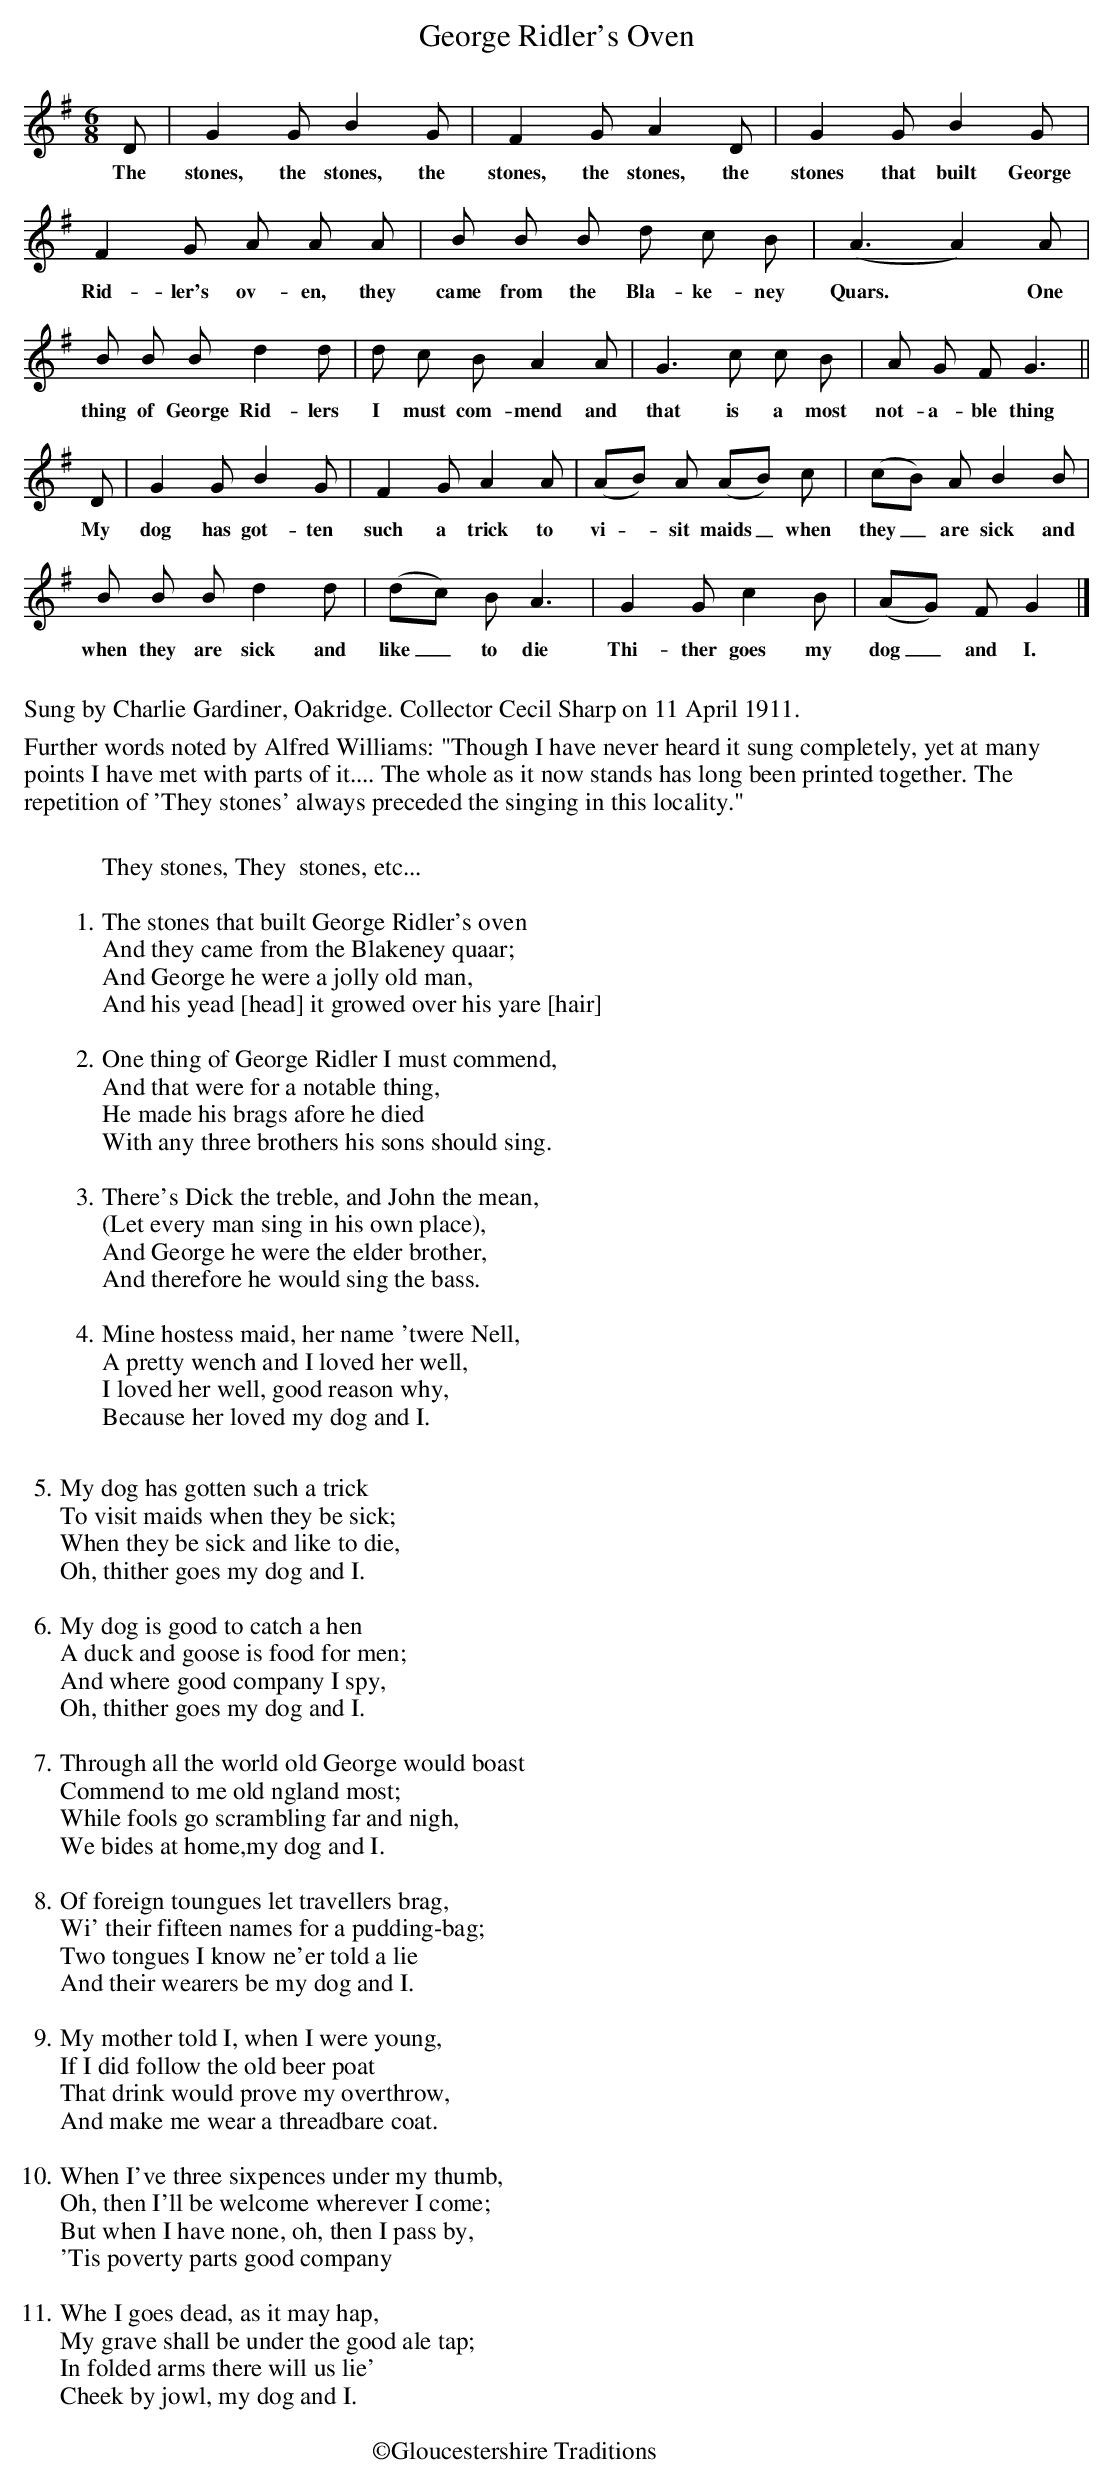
X:1
T:George Ridler's Oven
M:6/8
L:1/8
K:G
D | G2 G B2 G | F2G A2 D |  G2 G B2 G |
w:The stones, the stones, the stones, the stones, the stones that built George
F2 G A A A | B B B d c B | (A3 A2) A |
w: Rid-ler's ov-en, they came from the Bla-ke-ney Quars.* One
B B B d2 d | d c B A2 A | G3 c c B | A G F G3||
w:thing of George Rid-lers I must com- mend and that is a most not-a-ble thing
D | G2 G B2 G | F2 G A2 A | (AB) A (AB) c | (cB) A B2B |
w: My dog has got-ten such a trick to vi - sit maids_ when they_ are sick and
B B B d2 d | (dc) B A3 | G2 G c2 B | (AG) F G2 |]
w:when they are sick and like_ to die Thi-ther goes my dog_ and I.
W:
%%text Sung by Charlie Gardiner, Oakridge. Collector Cecil Sharp on 11 April 1911.
%%begintext fill
%%Further words noted by Alfred Williams: "Though I have never heard it sung completely,
%%yet at many points I have met with parts of it.... The whole as it now stands has long
%%been printed together. The repetition of 'They stones' always preceded the singing in
%%this locality."
%%endtext
W:
W:They stones, They  stones, etc...
W:
W:1.The stones that built George Ridler's oven
W:And they came from the Blakeney quaar;
W:And George he were a jolly old man,
W:And his yead [head] it growed over his yare [hair]
W:
W:2.One thing of George Ridler I must commend,
W:And that were for a notable thing,
W:He made his brags afore he died
W:With any three brothers his sons should sing.
W:
W:3.There's Dick the treble, and John the mean,
W:(Let every man sing in his own place),
W:And George he were the elder brother,
W:And therefore he would sing the bass.
W:
W:4.Mine hostess maid, her name 'twere Nell,
W:A pretty wench and I loved her well,
W:I loved her well, good reason why,
W:Because her loved my dog and I.
W:
W:5. My dog has gotten such a trick
W:To visit maids when they be sick;
W:When they be sick and like to die,
W:Oh, thither goes my dog and I.
W:
W:6.My dog is good to catch a hen
W:A duck and goose is food for men;
W:And where good company I spy,
W:Oh, thither goes my dog and I.
W:
W:7. Through all the world old George would boast
W:Commend to me old ngland most;
W:While fools go scrambling far and nigh,
W:We bides at home,my dog and I.
W:
W:8. Of foreign toungues let travellers brag,
W:Wi' their fifteen names for a pudding-bag;
W:Two tongues I know ne'er told a lie
W:And their wearers be my dog and I.
W:
W:9.My mother told I, when I were young,
W:If I did follow the old beer poat
W:That drink would prove my overthrow,
W:And make me wear a threadbare coat.
W:
W:10.When I've three sixpences under my thumb,
W:Oh, then I'll be welcome wherever I come;
W:But when I have none, oh, then I pass by,
W:'Tis poverty parts good company
W:
W:11.Whe I goes dead, as it may hap,
W:My grave shall be under the good ale tap;
W:In folded arms there will us lie'
W:Cheek by jowl, my dog and I.
W:
